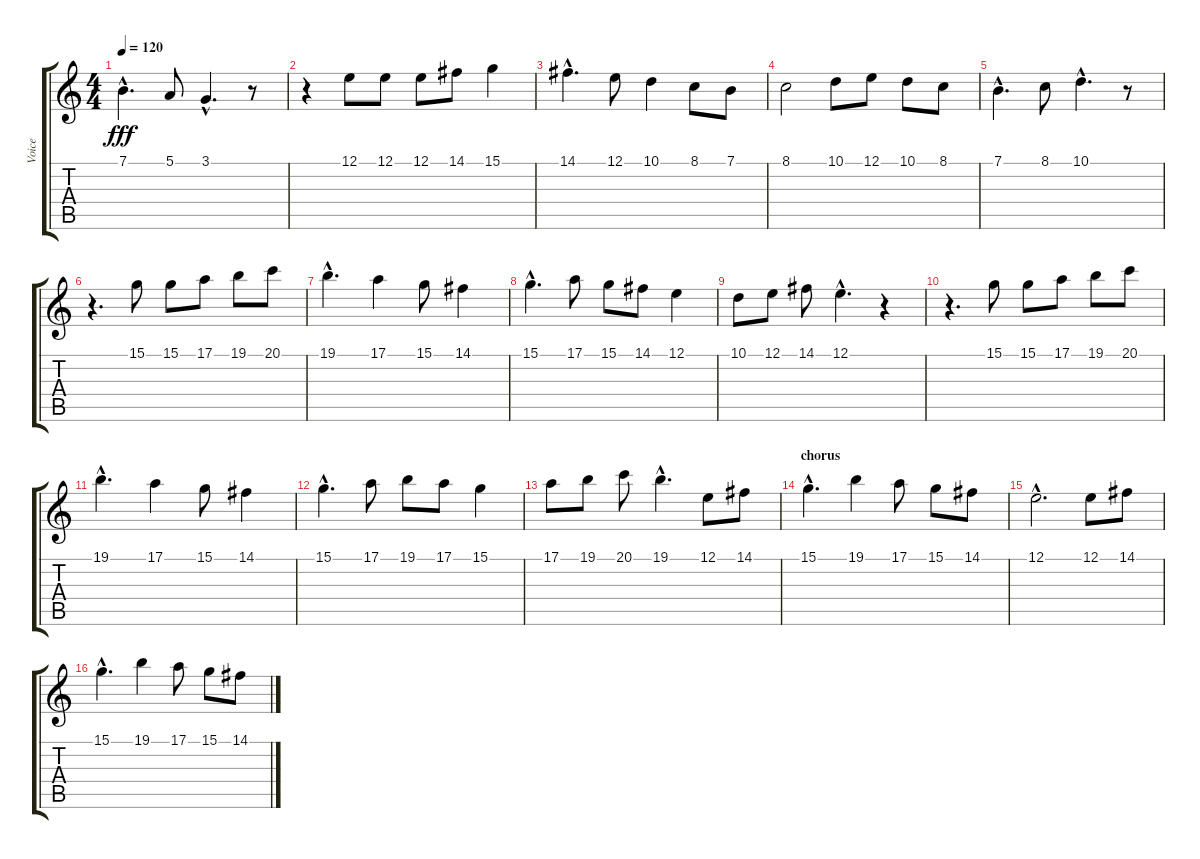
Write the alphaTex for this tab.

\track ("Voice" "Voice") {instrument choiraahs}
\staff {score tabs}
\tuning (E4 B3 G3 D3 A2 E2) {hide}
\ts (4 4)
\tempo 120
\clef g2
\ks c
7.1{hac}.4{d dy fff} 5.1.8 3.1{hac}.4{d} r.8 |
r.4 12.1.8 12.1.8 12.1.8 14.1.8 15.1.4 |
14.1{hac}.4{d} 12.1.8 10.1.4 8.1.8 7.1.8 |
8.1.2 10.1.8 12.1.8 10.1.8 8.1.8 |
7.1{hac}.4{d} 8.1.8 10.1{hac}.4{d} r.8 |
r.4{d} 15.1.8 15.1.8 17.1.8 19.1.8 20.1.8 |
19.1{hac}.4{d} 17.1.4 15.1.8 14.1.4 |
15.1{hac}.4{d} 17.1.8 15.1.8 14.1.8 12.1.4 |
10.1.8 12.1.8 14.1.8 12.1{hac}.4{d} r.4 |
r.4{d} 15.1.8 15.1.8 17.1.8 19.1.8 20.1.8 |
19.1{hac}.4{d} 17.1.4 15.1.8 14.1.4 |
15.1{hac}.4{d} 17.1.8 19.1.8 17.1.8 15.1.4 |
17.1.8 19.1.8 20.1.8 19.1{hac}.4{d} 12.1.8 14.1.8 |
\section ("" "chorus")
15.1{hac}.4{d} 19.1.4 17.1.8 15.1.8 14.1.8 |
12.1{hac}.2{d} 12.1.8 14.1.8 |
15.1{hac}.4{d} 19.1.4 17.1.8 15.1.8 14.1.8
